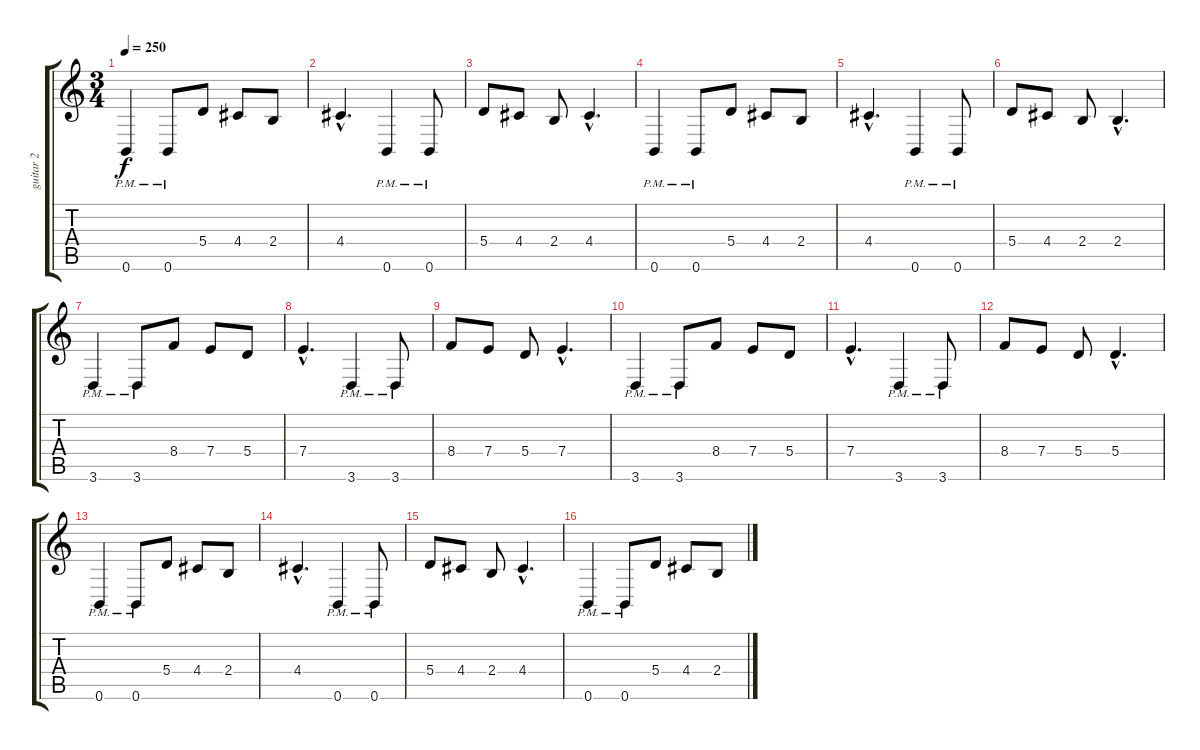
\track ("guitar 2" "guitar 2") {instrument distortionguitar}
\staff {score tabs}
\tuning (B3 Gb3 D3 A2 E2 B1) {hide}
\ts (3 4)
\tempo 250
\clef g2
\ks c
0.6{pm}.4{dy f} 0.6{pm}.8 5.4.8 4.4.8 2.4.8 |
4.4{hac}.4{d} 0.6{pm}.4 0.6{pm}.8 |
5.4.8 4.4.8 2.4.8 4.4{hac}.4{d} |
0.6{pm}.4 0.6{pm}.8 5.4.8 4.4.8 2.4.8 |
4.4{hac}.4{d} 0.6{pm}.4 0.6{pm}.8 |
5.4.8 4.4.8 2.4.8 2.4{hac}.4{d} |
3.6{pm}.4 3.6{pm}.8 8.4.8 7.4.8 5.4.8 |
7.4{hac}.4{d} 3.6{pm}.4 3.6{pm}.8 |
8.4.8 7.4.8 5.4.8 7.4{hac}.4{d} |
3.6{pm}.4 3.6{pm}.8 8.4.8 7.4.8 5.4.8 |
7.4{hac}.4{d} 3.6{pm}.4 3.6{pm}.8 |
8.4.8 7.4.8 5.4.8 5.4{hac}.4{d} |
0.6{pm}.4 0.6{pm}.8 5.4.8 4.4.8 2.4.8 |
4.4{hac}.4{d} 0.6{pm}.4 0.6{pm}.8 |
5.4.8 4.4.8 2.4.8 4.4{hac}.4{d} |
0.6{pm}.4 0.6{pm}.8 5.4.8 4.4.8 2.4.8
